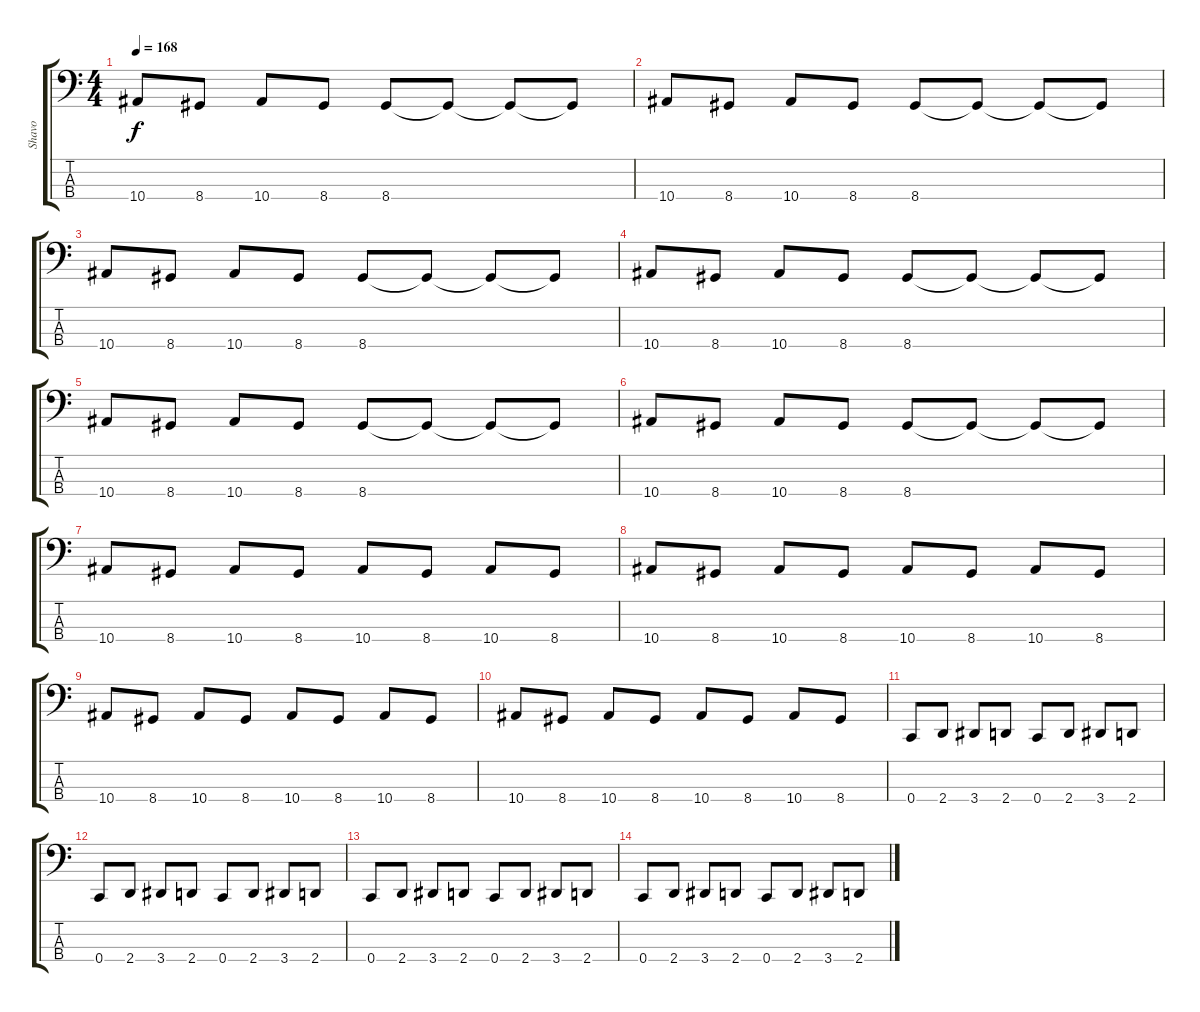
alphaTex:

\track ("Shavo" "Shavo") {instrument electricbassfinger}
\staff {score tabs}
\tuning (F2 C2 G1 C1) {hide}
\ts (4 4)
\tempo 168
\clef f4
\ks c
10.4.8{dy f} 8.4.8 10.4.8 8.4.8 8.4.8 8.4{t}.8 8.4{t}.8 8.4{t}.8 |
10.4.8 8.4.8 10.4.8 8.4.8 8.4.8 8.4{t}.8 8.4{t}.8 8.4{t}.8 |
10.4.8 8.4.8 10.4.8 8.4.8 8.4.8 8.4{t}.8 8.4{t}.8 8.4{t}.8 |
10.4.8 8.4.8 10.4.8 8.4.8 8.4.8 8.4{t}.8 8.4{t}.8 8.4{t}.8 |
10.4.8 8.4.8 10.4.8 8.4.8 8.4.8 8.4{t}.8 8.4{t}.8 8.4{t}.8 |
10.4.8 8.4.8 10.4.8 8.4.8 8.4.8 8.4{t}.8 8.4{t}.8 8.4{t}.8 |
10.4.8 8.4.8 10.4.8 8.4.8 10.4.8 8.4.8 10.4.8 8.4.8 |
10.4.8 8.4.8 10.4.8 8.4.8 10.4.8 8.4.8 10.4.8 8.4.8 |
10.4.8 8.4.8 10.4.8 8.4.8 10.4.8 8.4.8 10.4.8 8.4.8 |
10.4.8 8.4.8 10.4.8 8.4.8 10.4.8 8.4.8 10.4.8 8.4.8 |
0.4.8 2.4.8 3.4.8 2.4.8 0.4.8 2.4.8 3.4.8 2.4.8 |
0.4.8 2.4.8 3.4.8 2.4.8 0.4.8 2.4.8 3.4.8 2.4.8 |
0.4.8 2.4.8 3.4.8 2.4.8 0.4.8 2.4.8 3.4.8 2.4.8 |
0.4.8 2.4.8 3.4.8 2.4.8 0.4.8 2.4.8 3.4.8 2.4.8
